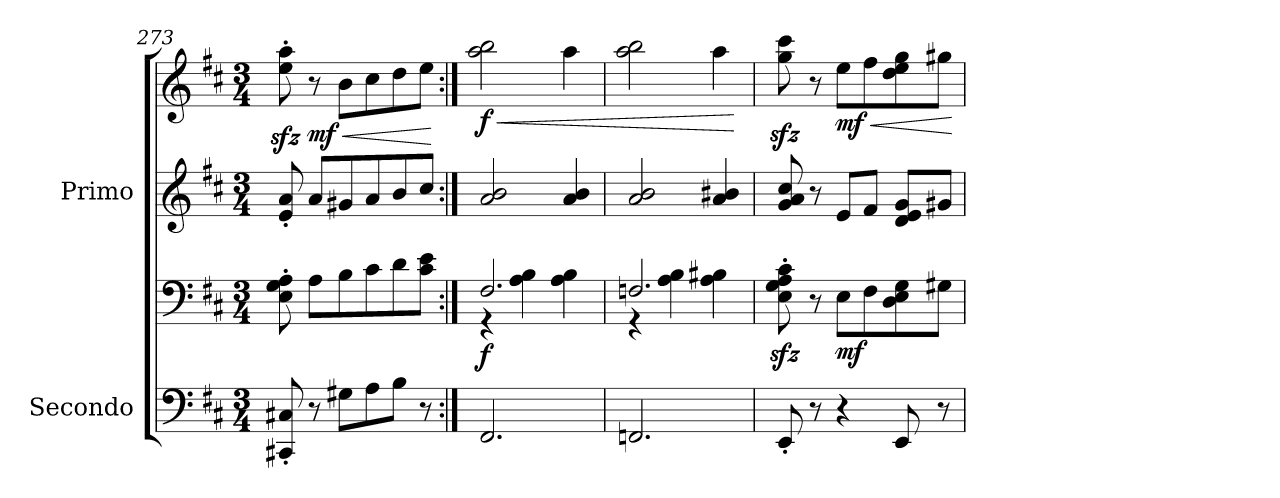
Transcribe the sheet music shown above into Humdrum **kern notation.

**kern	**kern	**dynam	**kern	**kern	**dynam
*part2	*part2	*part2	*part1	*part1	*part1
*staff4	*staff3	*staff3/4	*staff2	*staff1	*staff1/2
*I"Secondo	*	*	*I"Primo	*	*
*I'Sec.	*	*	*I'Pri.	*	*
*clefF4	*clefF4	*	*clefG2	*clefG2	*
*k[f#c#]	*k[f#c#]	*	*k[f#c#]	*k[f#c#]	*
*M3/4	*M3/4	*	*M3/4	*M3/4	*
=273	=273	=273	=273	=273	=273
8CC#X/' 8C#X/'	8E\' 8G\' 8A\'	.	8e/' 8a/'	8ee\zz<' 8aa\zz<'	.
!	!	!	!	!	!LO:HP:b
!	!	!	!	!	!LO:DY:n=1:b
8r	8A\L	.	8a/L	8r	< mf
8G#X\L	8B\	.	8g#X/	8b\L	.
8A\	8c#\	.	8a/	8cc#\	.
8B\J	8d\	.	8b/	8dd\	.
8r	8c#\ 8e\J	.	8cc#/J	8ee\J	.
.	.	.	.	.	[
=274:|!	=274:|!	=274:|!	=274:|!	=274:|!	=274:|!
*	*	*	*	*MM162	*
*	*^	*	*	*	*
!	!	!	!LO:DY:b	!	!	!LO:HP:b
!	!	!	!	!	!	!LO:DY:n=1:b
2.FF#/	2.F#/	4r	f	2a/ 2b/	2aa\ 2bb\	< f
.	.	4A\ 4B\	.	.	.	.
.	.	4A\ 4B\	.	4a/ 4b/	4aa\	.
=275	=275	=275	=275	=275	=275	=275
2.FFn/	2.Fn/	4r	.	2a/ 2b/	2aa\ 2bb\	.
.	.	4A\ 4B\	.	.	.	.
.	.	4A\ 4B#X\	.	4a/ 4b#X/	4aa\	.
*	*v	*v	*	*	*	*
.	.	.	.	.	[
!!LO:PB:g=z
=276	=276	=276	=276	=276	=276
8EE'/	8E\zz<' 8G\zz<' 8A\zz<' 8c#\zz<'	.	8g/ 8a/ 8cc#/	8gg\zz< 8ccc#\zz<	.
8r	8r	.	8r	8r	.
!	!	!LO:DY:b	!	!	!LO:HP:b
!	!	!	!	!	!LO:DY:n=1:b
4r	8E\L	mf	8e/L	8ee\L	< mf
.	8F#\	.	8f#/J	8ff#\	.
8EE/	8D\ 8E\ 8G\	.	8d/ 8e/ 8g/L	8dd\ 8ee\ 8gg\	.
8r	8G#X\J	.	8g#X/J	8gg#X\J	.
.	.	.	.	.	[
=	=	=	=	=	=
*-	*-	*-	*-	*-	*-
